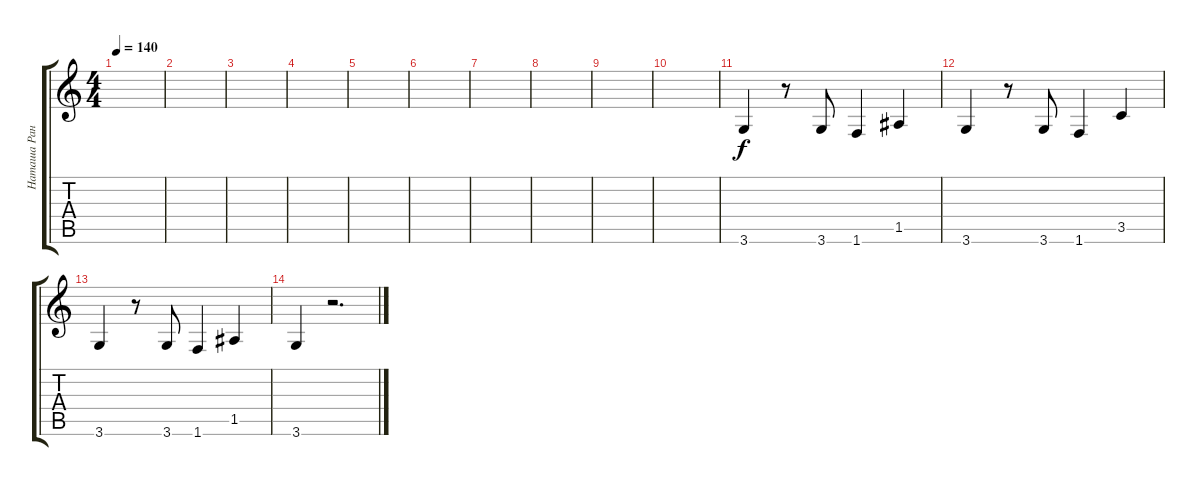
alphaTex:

\track ("Наташа Ранетка" "Наташа Ран") {instrument distortionguitar}
\staff {score tabs}
\tuning (E4 B3 G3 D3 A2 E2) {hide}
\ts (4 4)
\tempo 140
\clef g2
\ks c
|
|
|
|
|
|
|
|
|
|
3.6.4 r.8 3.6.8 1.6.4 1.5.4 |
3.6.4 r.8 3.6.8 1.6.4 3.5.4 |
3.6.4 r.8 3.6.8 1.6.4 1.5.4 |
3.6.4 r.2{d}
